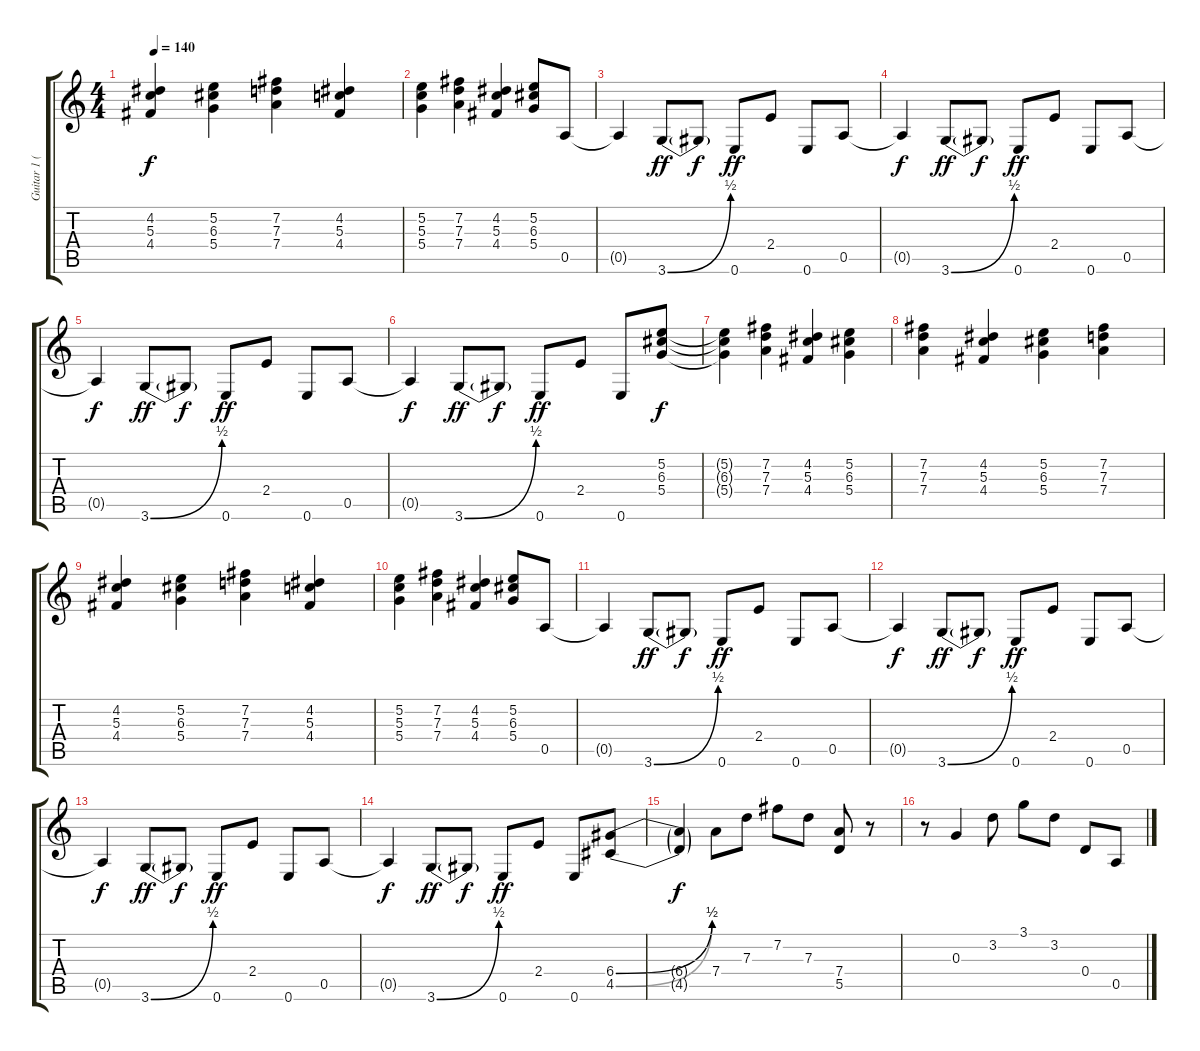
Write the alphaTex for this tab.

\track ("Guitar 1 (Lead)" "Guitar 1 (") {instrument overdrivenguitar}
\staff {score tabs}
\tuning (E4 B3 G3 D3 A2 E2) {hide}
\ts (4 4)
\tempo 140
\clef g2
\ks c
(4.2 5.3 4.4).4{dy f} (5.2 6.3 5.4).4 (7.2 7.3 7.4).4 (4.2 5.3 4.4).4 |
(5.2 5.3 5.4).4 (7.2 7.3 7.4).4 (4.2 5.3 4.4).4 (5.2 6.3 5.4).8 0.5.8 |
0.5{t}.4 3.6{be (bend 0 0 60 2)}.8{dy ff} 3.6{t}.8{dy f} 0.6.8{dy ff} 2.4.8 0.6.8 0.5.8 |
0.5{t}.4{dy f} 3.6{be (bend 0 0 60 2)}.8{dy ff} 3.6{t}.8{dy f} 0.6.8{dy ff} 2.4.8 0.6.8 0.5.8 |
0.5{t}.4{dy f} 3.6{be (bend 0 0 60 2)}.8{dy ff} 3.6{t}.8{dy f} 0.6.8{dy ff} 2.4.8 0.6.8 0.5.8 |
0.5{t}.4{dy f} 3.6{be (bend 0 0 60 2)}.8{dy ff} 3.6{t}.8{dy f} 0.6.8{dy ff} 2.4.8 0.6.8 (5.2 6.3 5.4).8{dy f} |
(5.2{t} 6.3{t} 5.4{t}).4 (7.2 7.3 7.4).4 (4.2 5.3 4.4).4 (5.2 6.3 5.4).4 |
(7.2 7.3 7.4).4 (4.2 5.3 4.4).4 (5.2 6.3 5.4).4 (7.2 7.3 7.4).4 |
(4.2 5.3 4.4).4 (5.2 6.3 5.4).4 (7.2 7.3 7.4).4 (4.2 5.3 4.4).4 |
(5.2 5.3 5.4).4 (7.2 7.3 7.4).4 (4.2 5.3 4.4).4 (5.2 6.3 5.4).8 0.5.8 |
0.5{t}.4 3.6{be (bend 0 0 60 2)}.8{dy ff} 3.6{t}.8{dy f} 0.6.8{dy ff} 2.4.8 0.6.8 0.5.8 |
0.5{t}.4{dy f} 3.6{be (bend 0 0 60 2)}.8{dy ff} 3.6{t}.8{dy f} 0.6.8{dy ff} 2.4.8 0.6.8 0.5.8 |
0.5{t}.4{dy f} 3.6{be (bend 0 0 60 2)}.8{dy ff} 3.6{t}.8{dy f} 0.6.8{dy ff} 2.4.8 0.6.8 0.5.8 |
0.5{t}.4{dy f} 3.6{be (bend 0 0 60 2)}.8{dy ff} 3.6{t}.8{dy f} 0.6.8{dy ff} 2.4.8 0.6.8 (6.4{be (bend 0 0 60 2)} 4.5{be (bend 0 0 60 2)}).8 |
(6.4{t} 4.5{t}).4{dy f} 7.4.8 7.3.8 7.2.8 7.3.8 (7.4 5.5).8 r.8 |
r.8 0.3.4 3.2.8 3.1.8 3.2.8 0.4.8 0.5.8
